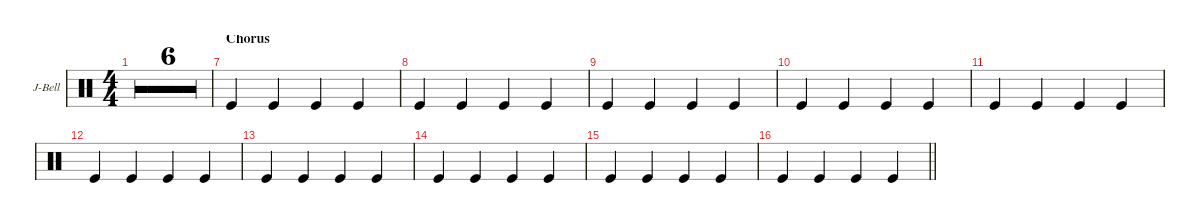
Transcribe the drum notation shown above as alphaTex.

\hideDynamics
\bracketExtendMode groupsimilarinstruments
\firstSystemTrackNameOrientation horizontal
\otherSystemsTrackNameOrientation horizontal
\track ("Jingle Bell" "J-Bell") {multiBarRest instrument percussion}
\staff {score}
\articulation defaults
\ts (4 4)
\tempo 87
\clef neutral
\ks c
r.1{dy pp} |
r.1 |
r.1 |
r.1 |
r.1 |
r.1 |
\section ("" "Chorus")
"Kick (hit)".4 "Kick (hit)".4 "Kick (hit)".4 "Kick (hit)".4 |
"Kick (hit)".4 "Kick (hit)".4 "Kick (hit)".4 "Kick (hit)".4 |
"Kick (hit)".4 "Kick (hit)".4 "Kick (hit)".4 "Kick (hit)".4 |
"Kick (hit)".4 "Kick (hit)".4 "Kick (hit)".4 "Kick (hit)".4 |
"Kick (hit)".4 "Kick (hit)".4 "Kick (hit)".4 "Kick (hit)".4 |
"Kick (hit)".4 "Kick (hit)".4 "Kick (hit)".4 "Kick (hit)".4 |
"Kick (hit)".4 "Kick (hit)".4 "Kick (hit)".4 "Kick (hit)".4 |
"Kick (hit)".4 "Kick (hit)".4 "Kick (hit)".4 "Kick (hit)".4 |
"Kick (hit)".4 "Kick (hit)".4 "Kick (hit)".4 "Kick (hit)".4 |
\barLineRight lightlight "Kick (hit)".4 "Kick (hit)".4 "Kick (hit)".4 "Kick (hit)".4
